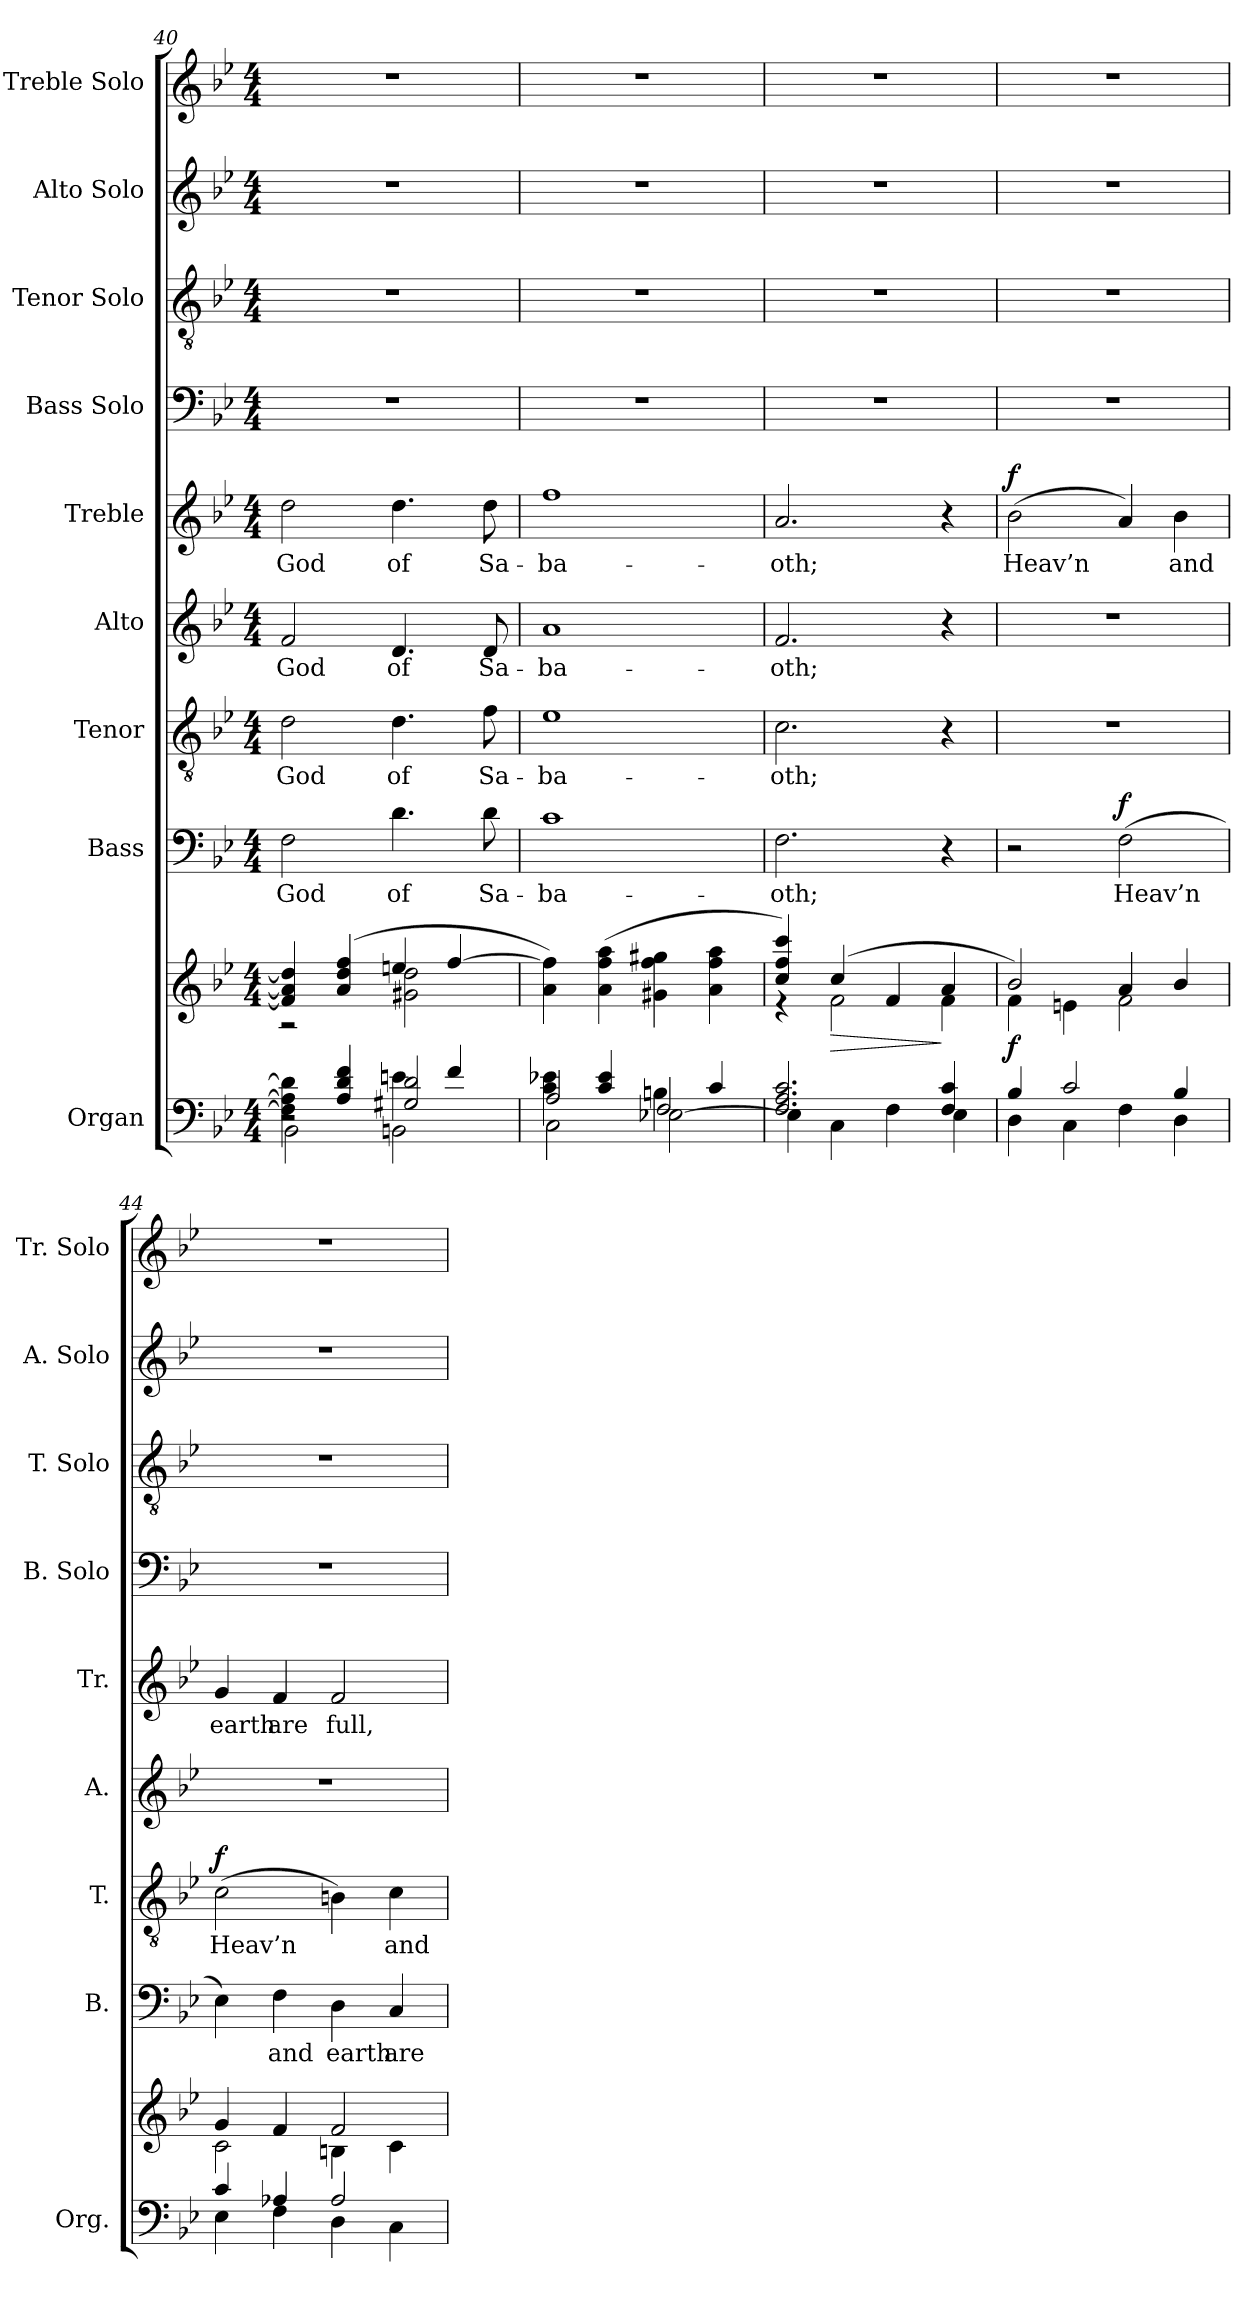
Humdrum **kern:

**kern	**kern	**dynam	**kern	**text	**dynam	**kern	**text	**dynam	**kern	**text	**kern	**text	**dynam	**kern	**kern	**kern	**kern
*part9	*part9	*part9	*part8	*part8	*part8	*part7	*part7	*part7	*part6	*part6	*part5	*part5	*part5	*part4	*part3	*part2	*part1
*staff10	*staff9	*staff9/10	*staff8	*staff8	*staff8	*staff7	*staff7	*staff7	*staff6	*staff6	*staff5	*staff5	*staff5	*staff4	*staff3	*staff2	*staff1
*I"Organ	*	*	*I"Bass	*	*	*I"Tenor	*	*	*I"Alto	*	*I"Treble	*	*	*I"Bass Solo	*I"Tenor Solo	*I"Alto Solo	*I"Treble Solo
*I'Org.	*	*	*I'B.	*	*	*I'T.	*	*	*I'A.	*	*I'Tr.	*	*	*I'B. Solo	*I'T. Solo	*I'A. Solo	*I'Tr. Solo
*clefF4	*clefG2	*	*clefF4	*	*	*clefGv2	*	*	*clefG2	*	*clefG2	*	*	*clefF4	*clefGv2	*clefG2	*clefG2
*	*	*	*	*	*	*ITrd7c12	*	*	*	*	*	*	*	*	*ITrd7c12	*	*
*k[b-e-]	*k[b-e-]	*	*k[b-e-]	*	*	*k[b-e-]	*	*	*k[b-e-]	*	*k[b-e-]	*	*	*k[b-e-]	*k[b-e-]	*k[b-e-]	*k[b-e-]
*B-:	*B-:	*	*B-:	*	*	*B-:	*	*	*B-:	*	*B-:	*	*	*B-:	*B-:	*B-:	*B-:
*M4/4	*M4/4	*	*M4/4	*	*	*M4/4	*	*	*M4/4	*	*M4/4	*	*	*M4/4	*M4/4	*M4/4	*M4/4
=40	=40	=40	=40	=40	=40	=40	=40	=40	=40	=40	=40	=40	=40	=40	=40	=40	=40
*^	*^	*	*	*	*	*	*	*	*	*	*	*	*	*	*	*	*
*	*^	*	*	*	*	*	*	*	*	*	*	*	*	*	*	*	*	*	*
!	!	!	!	!	!	!	!LO:LY:b:color=#000000	!	!	!	!	!	!	!	!	!	!	!	!	!
!	!	!	!	!	!	!	!	!	!	!LO:LY:b:color=#000000	!	!	!	!	!	!	!	!	!	!
!	!	!	!	!	!	!	!	!	!	!	!	!	!LO:LY:b:color=#000000	!	!	!	!	!	!	!
!	!	!	!	!	!	!	!	!	!	!	!	!	!	!	!LO:LY:b:color=#000000	!	!	!	!	!
4Fi\] 4Ai] 4di]	2r	2BB-i\	4fi/] 4ai] 4ddi]	2r	.	2Fi\	God	.	2Di\	God	.	2fi/	God	2ddi\	God	.	1r	1r	1r	1r
4Ai/ 4di 4fi	.	.	(4ai/ 4ddi 4ffi	.	.	.	.	.	.	.	.	.	.	.	.	.	.	.	.	.
!	!	!	!	!	!	!	!LO:LY:b:color=#000000	!	!	!	!	!	!	!	!	!	!	!	!	!
!	!	!	!	!	!	!	!	!	!	!LO:LY:b:color=#000000	!	!	!	!	!	!	!	!	!	!
!	!	!	!	!	!	!	!	!	!	!	!	!	!LO:LY:b:color=#000000	!	!	!	!	!	!	!
!	!	!	!	!	!	!	!	!	!	!	!	!	!	!	!LO:LY:b:color=#000000	!	!	!	!	!
4eni\	2G#Xi/ 2di	2BBni\	4eeni/	2g#Xi\ 2ddi	.	4.di\	of	.	4.Di\	of	.	4.di/	of	4.ddi\	of	.	.	.	.	.
4fi/	.	.	[4ffi/	.	.	.	.	.	.	.	.	.	.	.	.	.	.	.	.	.
!	!	!	!	!	!	!	!LO:LY:b:color=#000000	!	!	!	!	!	!	!	!	!	!	!	!	!
!	!	!	!	!	!	!	!	!	!	!LO:LY:b:color=#000000	!	!	!	!	!	!	!	!	!	!
!	!	!	!	!	!	!	!	!	!	!	!	!	!LO:LY:b:color=#000000	!	!	!	!	!	!	!
!	!	!	!	!	!	!	!	!	!	!	!	!	!	!	!LO:LY:b:color=#000000	!	!	!	!	!
.	.	.	.	.	.	8di\	Sa-	.	8Fi\	Sa-	.	8di/	Sa-	8ddi\	Sa-	.	.	.	.	.
*	*	*	*v	*v	*	*	*	*	*	*	*	*	*	*	*	*	*	*	*	*
=41	=41	=41	=41	=41	=41	=41	=41	=41	=41	=41	=41	=41	=41	=41	=41	=41	=41	=41	=41
!	!	!	!	!	!	!LO:LY:b:color=#000000	!	!	!	!	!	!	!	!	!	!	!	!	!
!	!	!	!	!	!	!	!	!	!LO:LY:b:color=#000000	!	!	!	!	!	!	!	!	!	!
!	!	!	!	!	!	!	!	!	!	!	!	!LO:LY:b:color=#000000	!	!	!	!	!	!	!
!	!	!	!	!	!	!	!	!	!	!	!	!	!	!LO:LY:b:color=#000000	!	!	!	!	!
4ci\ 4e-Xi	2Ai/	2Ci\	4ai\ 4ffi])	.	1ci	-ba-	.	1E-i	-ba-	.	1ai	-ba-	1ffi	-ba-	.	1r	1r	1r	1r
4ci/ 4e-i	.	.	(4ai\ 4ffi 4aai	.	.	.	.	.	.	.	.	.	.	.	.	.	.	.	.
4Bni\	2Fi/	[2E-Xi\	4g#Xi\ 4ffi 4gg#Xi	.	.	.	.	.	.	.	.	.	.	.	.	.	.	.	.
4ci/	.	.	4ai\ 4ffi 4aai	.	.	.	.	.	.	.	.	.	.	.	.	.	.	.	.
*	*v	*v	*	*	*	*	*	*	*	*	*	*	*	*	*	*	*	*	*
!!LO:PB:g=z
=42	=42	=42	=42	=42	=42	=42	=42	=42	=42	=42	=42	=42	=42	=42	=42	=42	=42	=42
*	*	*^	*	*	*	*	*	*	*	*	*	*	*	*	*	*	*	*
!	!	!	!	!	!	!LO:LY:b:color=#000000	!	!	!	!	!	!	!	!	!	!	!	!	!
!	!	!	!	!	!	!	!	!	!LO:LY:b:color=#000000	!	!	!	!	!	!	!	!	!	!
!	!	!	!	!	!	!	!	!	!	!	!	!LO:LY:b:color=#000000	!	!	!	!	!	!	!
!	!	!	!	!	!	!	!	!	!	!	!	!	!	!LO:LY:b:color=#000000	!	!	!	!	!
2.Fi/ 2.Ai 2.ci	4E-i\]	4cci/ 4ffi 4ccci)	4r	.	2.Fi\	-oth;	.	2.Ci\	-oth;	.	2.fi/	-oth;	2.ai/	-oth;	.	1r	1r	1r	1r
!	!	!	!	!LO:HP:b	!	!	!	!	!	!	!	!	!	!	!	!	!	!	!
.	4Ci\	(4cci/	2fi\	>	.	.	.	.	.	.	.	.	.	.	.	.	.	.	.
.	4Fi\	4fi/	.	.	.	.	.	.	.	.	.	.	.	.	.	.	.	.	.
4Fi/ 4ci	4E-i\	4ai/	4fi\	]	4r	.	.	4r	.	.	4r	.	4r	.	.	.	.	.	.
=43	=43	=43	=43	=43	=43	=43	=43	=43	=43	=43	=43	=43	=43	=43	=43	=43	=43	=43	=43
!	!	!	!	!	!	!	!	!	!	!	!	!	!	!LO:LY:b:color=#000000	!	!	!	!	!
4B-i/	4Di\	2b-i/)	4fi\	f	2r	.	.	1r	.	.	1r	.	(2b-i\	Heav’n	f	1r	1r	1r	1r
2ci/	4Ci\	.	4eni\	.	.	.	.	.	.	.	.	.	.	.	.	.	.	.	.
!	!	!	!	!	!	!LO:LY:b:color=#000000	!	!	!	!	!	!	!	!	!	!	!	!	!
.	4Fi\	4ai/	2fi\	.	(2Fi\	Heav’n	f	.	.	.	.	.	4ai/)	.	.	.	.	.	.
!	!	!	!	!	!	!	!	!	!	!	!	!	!	!LO:LY:b:color=#000000	!	!	!	!	!
4B-i/	4Di\	4b-i/	.	.	.	.	.	.	.	.	.	.	4b-i\	and	.	.	.	.	.
=44	=44	=44	=44	=44	=44	=44	=44	=44	=44	=44	=44	=44	=44	=44	=44	=44	=44	=44	=44
!	!	!	!	!	!	!	!	!	!LO:LY:b:color=#000000	!	!	!	!	!	!	!	!	!	!
!	!	!	!	!	!	!	!	!	!	!	!	!	!	!LO:LY:b:color=#000000	!	!	!	!	!
4ci/	4E-i\	4gi/	2ci\	.	4E-i\)	.	.	(2Ci\	Heav’n	f	1r	.	4gi/	earth	.	1r	1r	1r	1r
!	!	!	!	!	!	!LO:LY:b:color=#000000	!	!	!	!	!	!	!	!	!	!	!	!	!
!	!	!	!	!	!	!	!	!	!	!	!	!	!	!LO:LY:b:color=#000000	!	!	!	!	!
4A-Xi/	4Fi\	4fi/	.	.	4Fi\	and	.	.	.	.	.	.	4fi/	are	.	.	.	.	.
!	!	!	!	!	!	!LO:LY:b:color=#000000	!	!	!	!	!	!	!	!	!	!	!	!	!
!	!	!	!	!	!	!	!	!	!	!	!	!	!	!LO:LY:b:color=#000000	!	!	!	!	!
2A-i/	4Di\	2fi/	4Bni\	.	4Di\	earth	.	4BBni\)	.	.	.	.	2fi/	full,	.	.	.	.	.
!	!	!	!	!	!	!LO:LY:b:color=#000000	!	!	!	!	!	!	!	!	!	!	!	!	!
!	!	!	!	!	!	!	!	!	!LO:LY:b:color=#000000	!	!	!	!	!	!	!	!	!	!
.	4Ci\	.	4ci\	.	4Ci/	are	.	4Ci\	and	.	.	.	.	.	.	.	.	.	.
*v	*v	*	*	*	*	*	*	*	*	*	*	*	*	*	*	*	*	*	*
*	*v	*v	*	*	*	*	*	*	*	*	*	*	*	*	*	*	*	*
=	=	=	=	=	=	=	=	=	=	=	=	=	=	=	=	=	=
*-	*-	*-	*-	*-	*-	*-	*-	*-	*-	*-	*-	*-	*-	*-	*-	*-	*-
